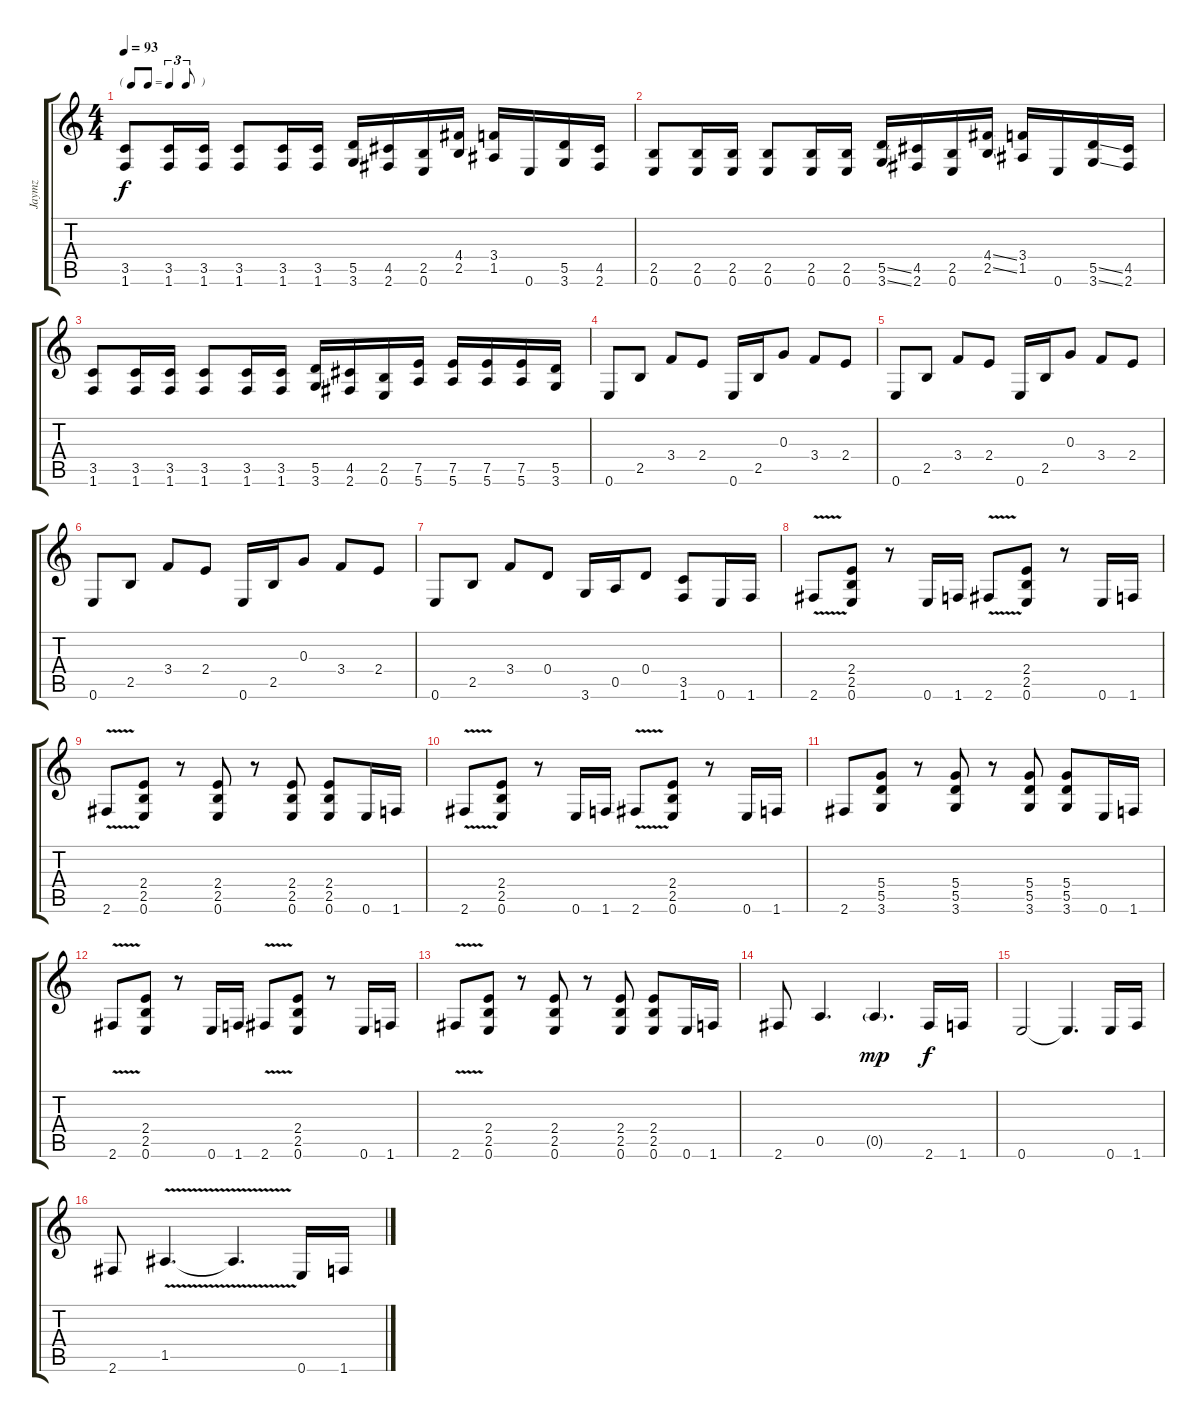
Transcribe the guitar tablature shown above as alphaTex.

\track ("Jaymz" "Jaymz") {instrument distortionguitar}
\staff {score tabs}
\tuning (E4 B3 G3 D3 A2 E2) {hide}
\ts (4 4)
\tf triplet8th
\tempo 93
\clef g2
\ks c
(3.5 1.6).8{dy f} (3.5 1.6).16 (3.5 1.6).16 (3.5 1.6).8 (3.5 1.6).16 (3.5 1.6).16 (5.5 3.6).16 (4.5 2.6).16 (2.5 0.6).16 (4.4 2.5).16 (3.4 1.5).16 0.6.16 (5.5 3.6).16 (4.5 2.6).16 |
(2.5 0.6).8 (2.5 0.6).16 (2.5 0.6).16 (2.5 0.6).8 (2.5 0.6).16 (2.5 0.6).16 (5.5{ss} 3.6{ss}).16 (4.5 2.6).16 (2.5 0.6).16 (4.4{ss} 2.5{ss}).16 (3.4 1.5).16 0.6.16 (5.5{ss} 3.6{ss}).16 (4.5 2.6).16 |
(3.5 1.6).8 (3.5 1.6).16 (3.5 1.6).16 (3.5 1.6).8 (3.5 1.6).16 (3.5 1.6).16 (5.5 3.6).16 (4.5 2.6).16 (2.5 0.6).16 (7.5 5.6).16 (7.5 5.6).16 (7.5 5.6).16 (7.5 5.6).16 (5.5 3.6).16 |
0.6.8 2.5.8 3.4.8 2.4.8 0.6.16 2.5.16 0.3.8 3.4.8 2.4.8 |
0.6.8 2.5.8 3.4.8 2.4.8 0.6.16 2.5.16 0.3.8 3.4.8 2.4.8 |
0.6.8 2.5.8 3.4.8 2.4.8 0.6.16 2.5.16 0.3.8 3.4.8 2.4.8 |
0.6.8 2.5.8 3.4.8 0.4.8 3.6.16 0.5.16 0.4.8 (3.5 1.6).8 0.6.16 1.6.16 |
2.6{v}.8 (2.4 2.5 0.6).8 r.8 0.6.16 1.6.16 2.6{v}.8 (2.4 2.5 0.6).8 r.8 0.6.16 1.6.16 |
2.6{v}.8 (2.4 2.5 0.6).8 r.8 (2.4 2.5 0.6).8 r.8 (2.4 2.5 0.6).8 (2.4 2.5 0.6).8 0.6.16 1.6.16 |
2.6{v}.8 (2.4 2.5 0.6).8 r.8 0.6.16 1.6.16 2.6{v}.8 (2.4 2.5 0.6).8 r.8 0.6.16 1.6.16 |
2.6.8 (5.4 5.5 3.6).8 r.8 (5.4 5.5 3.6).8 r.8 (5.4 5.5 3.6).8 (5.4 5.5 3.6).8 0.6.16 1.6.16 |
2.6{v}.8 (2.4 2.5 0.6).8 r.8 0.6.16 1.6.16 2.6{v}.8 (2.4 2.5 0.6).8 r.8 0.6.16 1.6.16 |
2.6{v}.8 (2.4 2.5 0.6).8 r.8 (2.4 2.5 0.6).8 r.8 (2.4 2.5 0.6).8 (2.4 2.5 0.6).8 0.6.16 1.6.16 |
2.6.8 0.5.4{d} 0.5{g}.4{d dy mp} 2.6.16{dy f} 1.6.16 |
0.6.2 0.6{t}.4{d} 0.6.16 1.6.16 |
2.6.8 1.5{v}.4{d} 1.5{t}.4{d} 0.6.16 1.6.16
